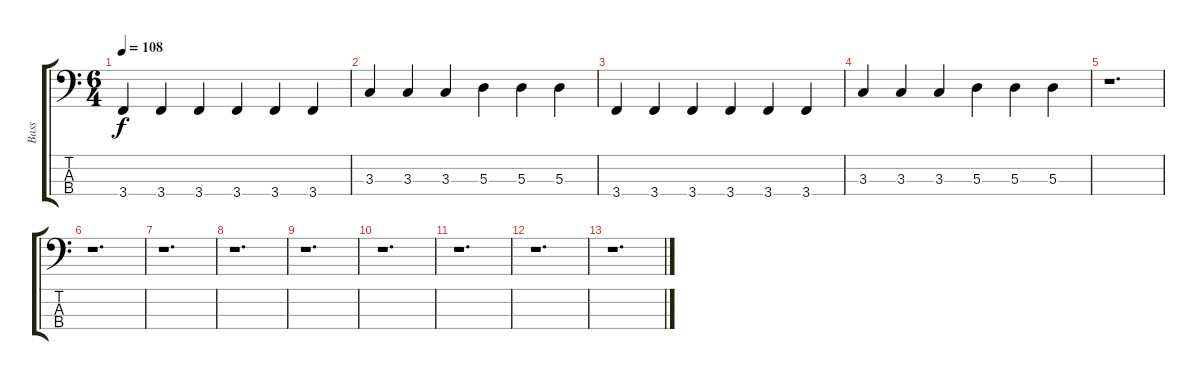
\track ("Bass" "Bass") {instrument electricbasspick}
\staff {score tabs}
\tuning (G2 D2 A1 D1) {hide}
\ts (6 4)
\tempo 108
\clef f4
\ks c
3.4.4{dy f} 3.4.4 3.4.4 3.4.4 3.4.4 3.4.4 |
3.3.4 3.3.4 3.3.4 5.3.4 5.3.4 5.3.4 |
3.4.4 3.4.4 3.4.4 3.4.4 3.4.4 3.4.4 |
3.3.4 3.3.4 3.3.4 5.3.4 5.3.4 5.3.4 |
r.1{d} |
r.1{d} |
r.1{d} |
r.1{d} |
r.1{d} |
r.1{d} |
r.1{d} |
r.1{d} |
r.1{d}
